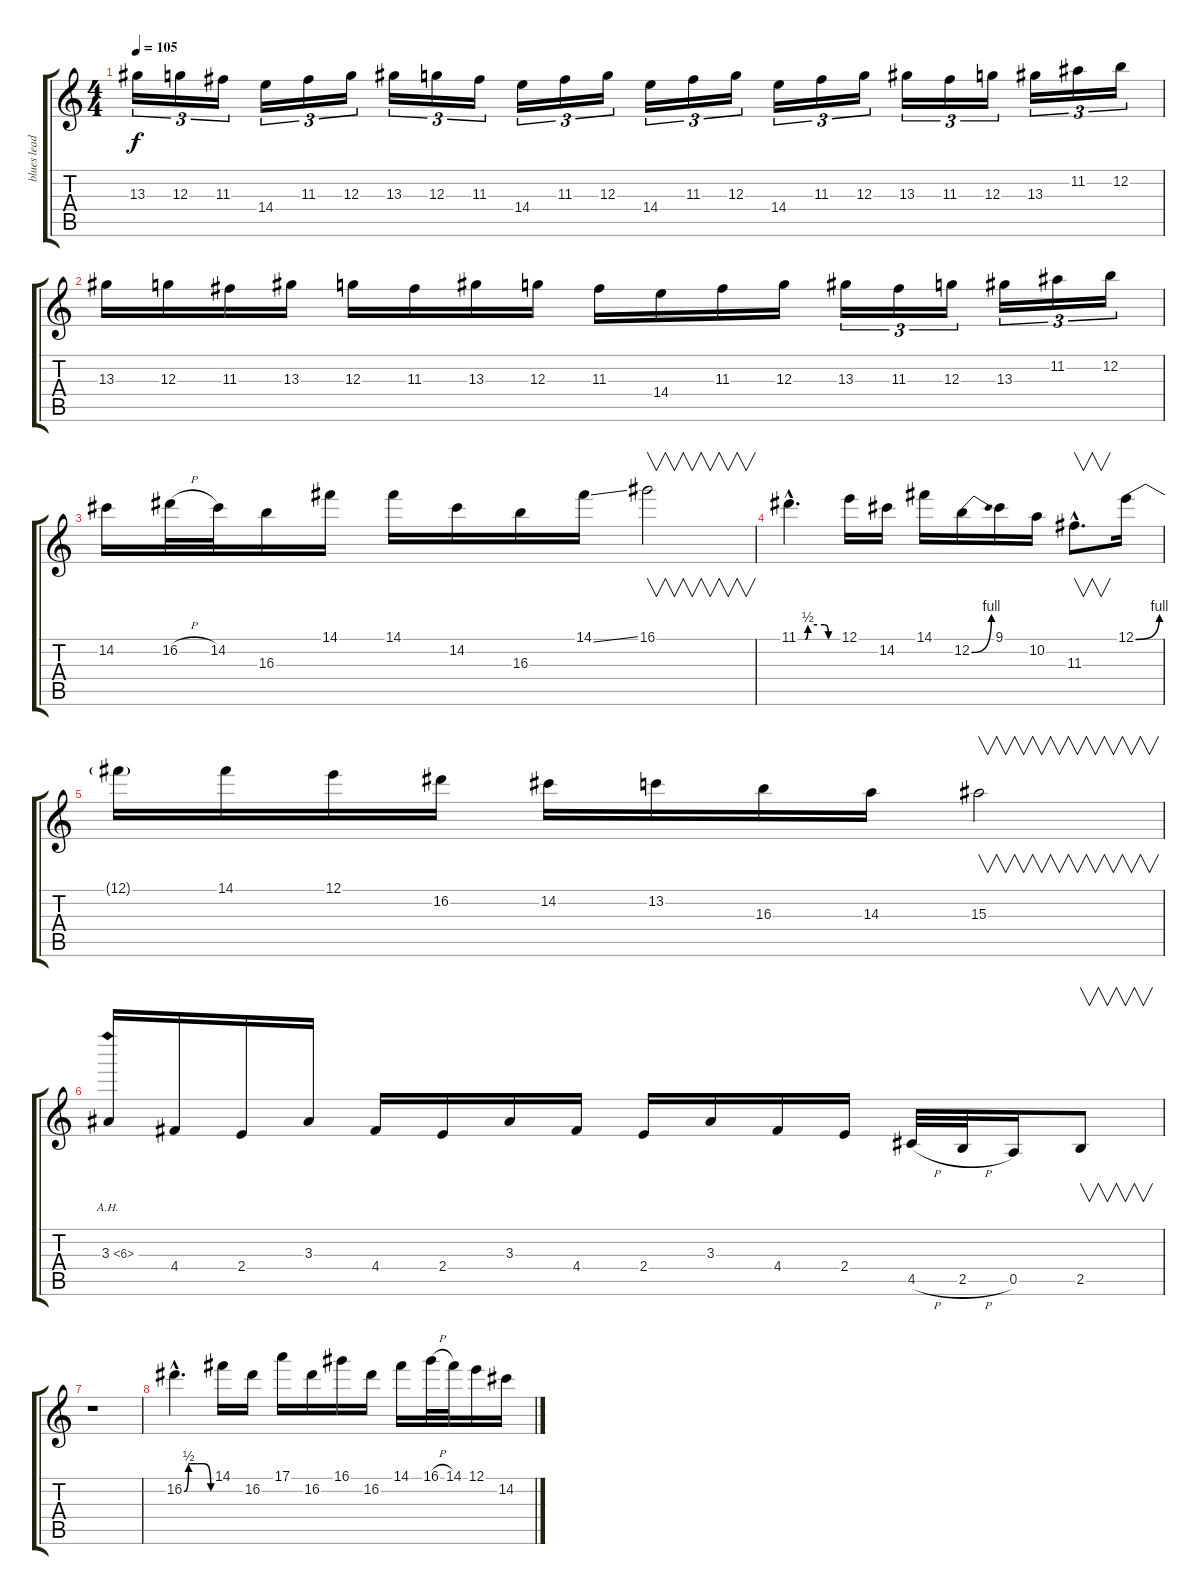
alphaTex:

\track ("blues lead" "blues lead") {instrument distortionguitar}
\staff {score tabs}
\tuning (E4 B3 G3 D3 A2 E2) {hide}
\ts (4 4)
\tempo 105
\clef g2
\ks c
13.3.16{tu (3 2) dy f} 12.3.16{tu (3 2)} 11.3.16{tu (3 2)} 14.4.16{tu (3 2)} 11.3.16{tu (3 2)} 12.3.16{tu (3 2)} 13.3.16{tu (3 2)} 12.3.16{tu (3 2)} 11.3.16{tu (3 2)} 14.4.16{tu (3 2)} 11.3.16{tu (3 2)} 12.3.16{tu (3 2)} 14.4.16{tu (3 2)} 11.3.16{tu (3 2)} 12.3.16{tu (3 2)} 14.4.16{tu (3 2)} 11.3.16{tu (3 2)} 12.3.16{tu (3 2)} 13.3.16{tu (3 2)} 11.3.16{tu (3 2)} 12.3.16{tu (3 2)} 13.3.16{tu (3 2)} 11.2.16{tu (3 2)} 12.2.16{tu (3 2)} |
13.3.16 12.3.16 11.3.16 13.3.16 12.3.16 11.3.16 13.3.16 12.3.16 11.3.16 14.4.16 11.3.16 12.3.16 13.3.16{tu (3 2)} 11.3.16{tu (3 2)} 12.3.16{tu (3 2)} 13.3.16{tu (3 2)} 11.2.16{tu (3 2)} 12.2.16{tu (3 2)} |
14.2.16 16.2{h}.32 14.2.32 16.3.16 14.1.16 14.1.16 14.2.16 16.3.16 14.1{ss}.16 16.1.2{v} |
11.1{be (custom 0 0 11 0 15 2 40 2 46 0 60 0) hac}.4{d} 12.1.16 14.2.16 14.1.16 12.2{be (bend 0 0 60 4)}.16 9.1.16 10.2.16 11.3{hac}.8{v d} 12.1{be (bend 0 0 60 4)}.16 |
12.1{t}.16 14.1.16 12.1.16 16.2.16 14.2.16 13.2.16 16.3.16 14.3.16 15.3.2{v} |
3.3{ah 3}.16 4.4.16 2.4.16 3.3.16 4.4.16 2.4.16 3.3.16 4.4.16 2.4.16 3.3.16 4.4.16 2.4.16 4.5{h}.32 2.5{h}.32 0.5.16 2.5.8{v} |
r.1 |
16.2{be (custom 0 0 10 2 15 2 30 2 45 2 60 0) hac}.4{d} 14.1.16 16.2.16 17.1.16 16.2.16 16.1.16 16.2.16 14.1.16 16.1{h}.32 14.1.32 12.1.16 14.2.16
